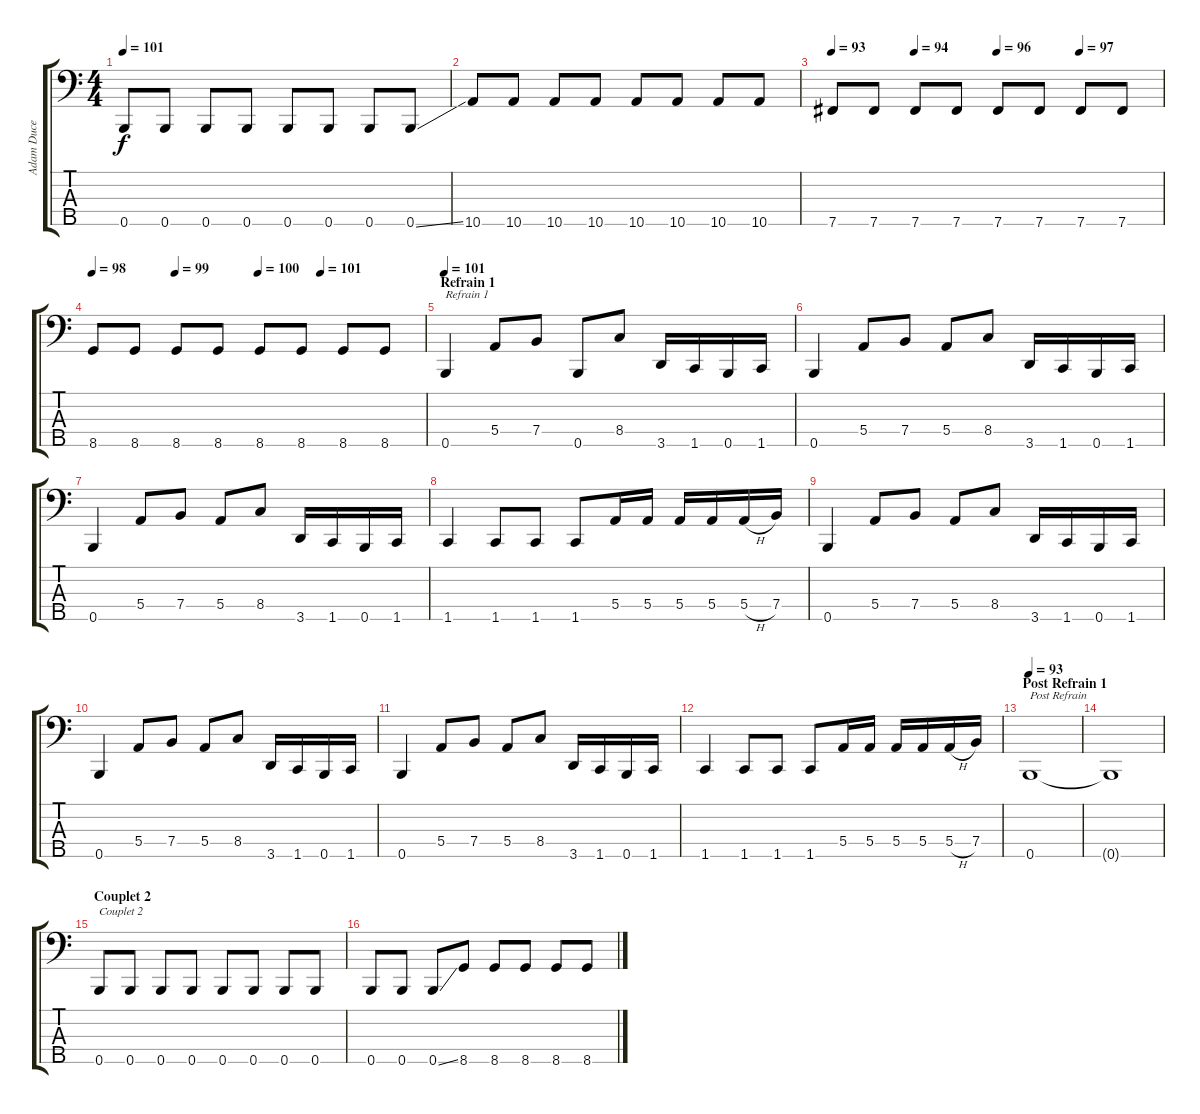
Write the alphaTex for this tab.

\track ("Adam Duce" "Adam Duce") {instrument electricbasspick}
\staff {score tabs}
\tuning (G2 D2 A1 E1 B0) {hide}
\ts (4 4)
\tempo 101
\clef f4
\ks c
0.5.8{dy f} 0.5.8 0.5.8 0.5.8 0.5.8 0.5.8 0.5.8 0.5{ss}.8 |
10.5.8 10.5.8 10.5.8 10.5.8 10.5.8 10.5.8 10.5.8 10.5.8 |
\tempo 93
\tempo (94 0.25)
\tempo (96 0.5)
\tempo (97 0.75)
7.5.8 7.5.8 7.5.8 7.5.8 7.5.8 7.5.8 7.5.8 7.5.8 |
\tempo 98
\tempo (99 0.25)
\tempo (100 0.5)
\tempo (101 0.6875)
8.5.8 8.5.8 8.5.8 8.5.8 8.5.8 8.5.8 8.5.8 8.5.8 |
\section ("" "Refrain 1")
\tempo 101
0.5.4{txt "Refrain 1"} 5.4.8 7.4.8 0.5.8 8.4.8 3.5.16 1.5.16 0.5.16 1.5.16 |
0.5.4 5.4.8 7.4.8 5.4.8 8.4.8 3.5.16 1.5.16 0.5.16 1.5.16 |
0.5.4 5.4.8 7.4.8 5.4.8 8.4.8 3.5.16 1.5.16 0.5.16 1.5.16 |
1.5.4 1.5.8 1.5.8 1.5.8 5.4.16 5.4.16 5.4.16 5.4.16 5.4{h}.16 7.4.16 |
0.5.4 5.4.8 7.4.8 5.4.8 8.4.8 3.5.16 1.5.16 0.5.16 1.5.16 |
0.5.4 5.4.8 7.4.8 5.4.8 8.4.8 3.5.16 1.5.16 0.5.16 1.5.16 |
0.5.4 5.4.8 7.4.8 5.4.8 8.4.8 3.5.16 1.5.16 0.5.16 1.5.16 |
1.5.4 1.5.8 1.5.8 1.5.8 5.4.16 5.4.16 5.4.16 5.4.16 5.4{h}.16 7.4.16 |
\section ("" "Post Refrain 1")
\tempo 93
0.5.1{txt "Post Refrain"} |
0.5{t}.1 |
\section ("" "Couplet 2")
0.5.8{txt "Couplet 2"} 0.5.8 0.5.8 0.5.8 0.5.8 0.5.8 0.5.8 0.5.8 |
0.5.8 0.5.8 0.5{ss}.8 8.5.8 8.5.8 8.5.8 8.5.8 8.5.8
